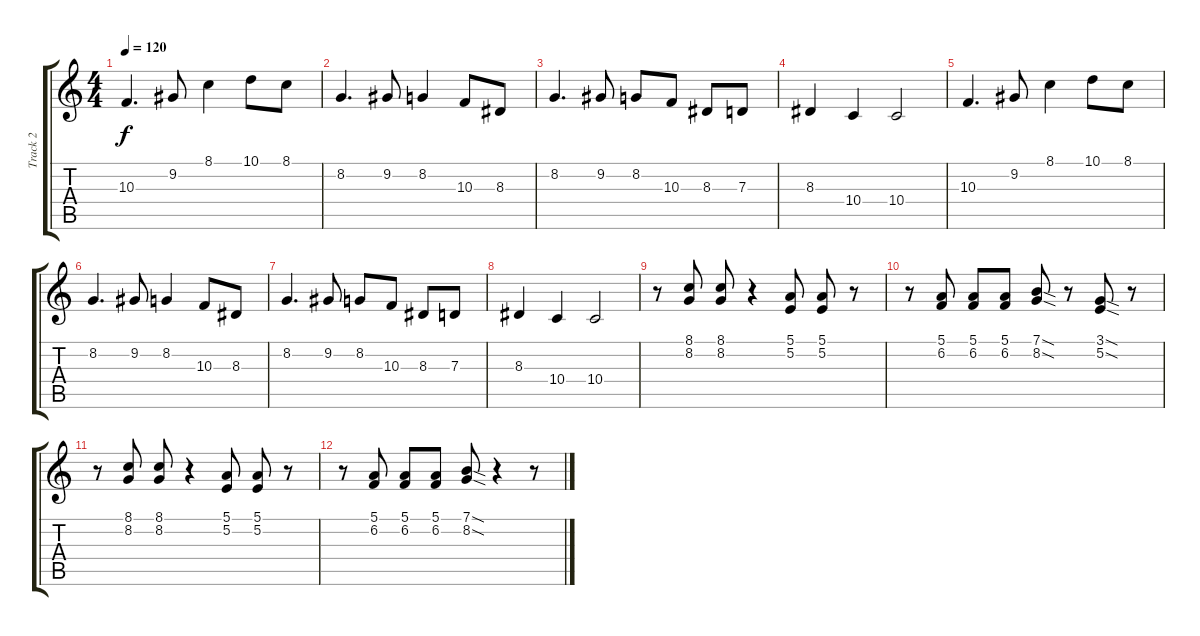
\track ("Track 2" "Track 2") {instrument reedorgan}
\staff {score tabs}
\tuning (E4 B3 G3 D3 A2 E2) {hide}
\ts (4 4)
\tempo 120
\clef g2
\ks c
10.3.4{d dy f} 9.2.8 8.1.4 10.1.8 8.1.8 |
8.2.4{d} 9.2.8 8.2.4 10.3.8 8.3.8 |
8.2.4{d} 9.2.8 8.2.8 10.3.8 8.3.8 7.3.8 |
8.3.4 10.4.4 10.4.2 |
10.3.4{d} 9.2.8 8.1.4 10.1.8 8.1.8 |
8.2.4{d} 9.2.8 8.2.4 10.3.8 8.3.8 |
8.2.4{d} 9.2.8 8.2.8 10.3.8 8.3.8 7.3.8 |
8.3.4 10.4.4 10.4.2 |
r.8 (8.1 8.2).8 (8.1 8.2).8 r.4 (5.1 5.2).8 (5.1 5.2).8 r.8 |
r.8 (5.1 6.2).8 (5.1 6.2).8 (5.1 6.2).8 (7.1{sod} 8.2{sod}).8 r.8 (3.1{sod} 5.2{sod}).8 r.8 |
r.8 (8.1 8.2).8 (8.1 8.2).8 r.4 (5.1 5.2).8 (5.1 5.2).8 r.8 |
r.8 (5.1 6.2).8 (5.1 6.2).8 (5.1 6.2).8 (7.1{sod} 8.2{sod}).8 r.4 r.8
